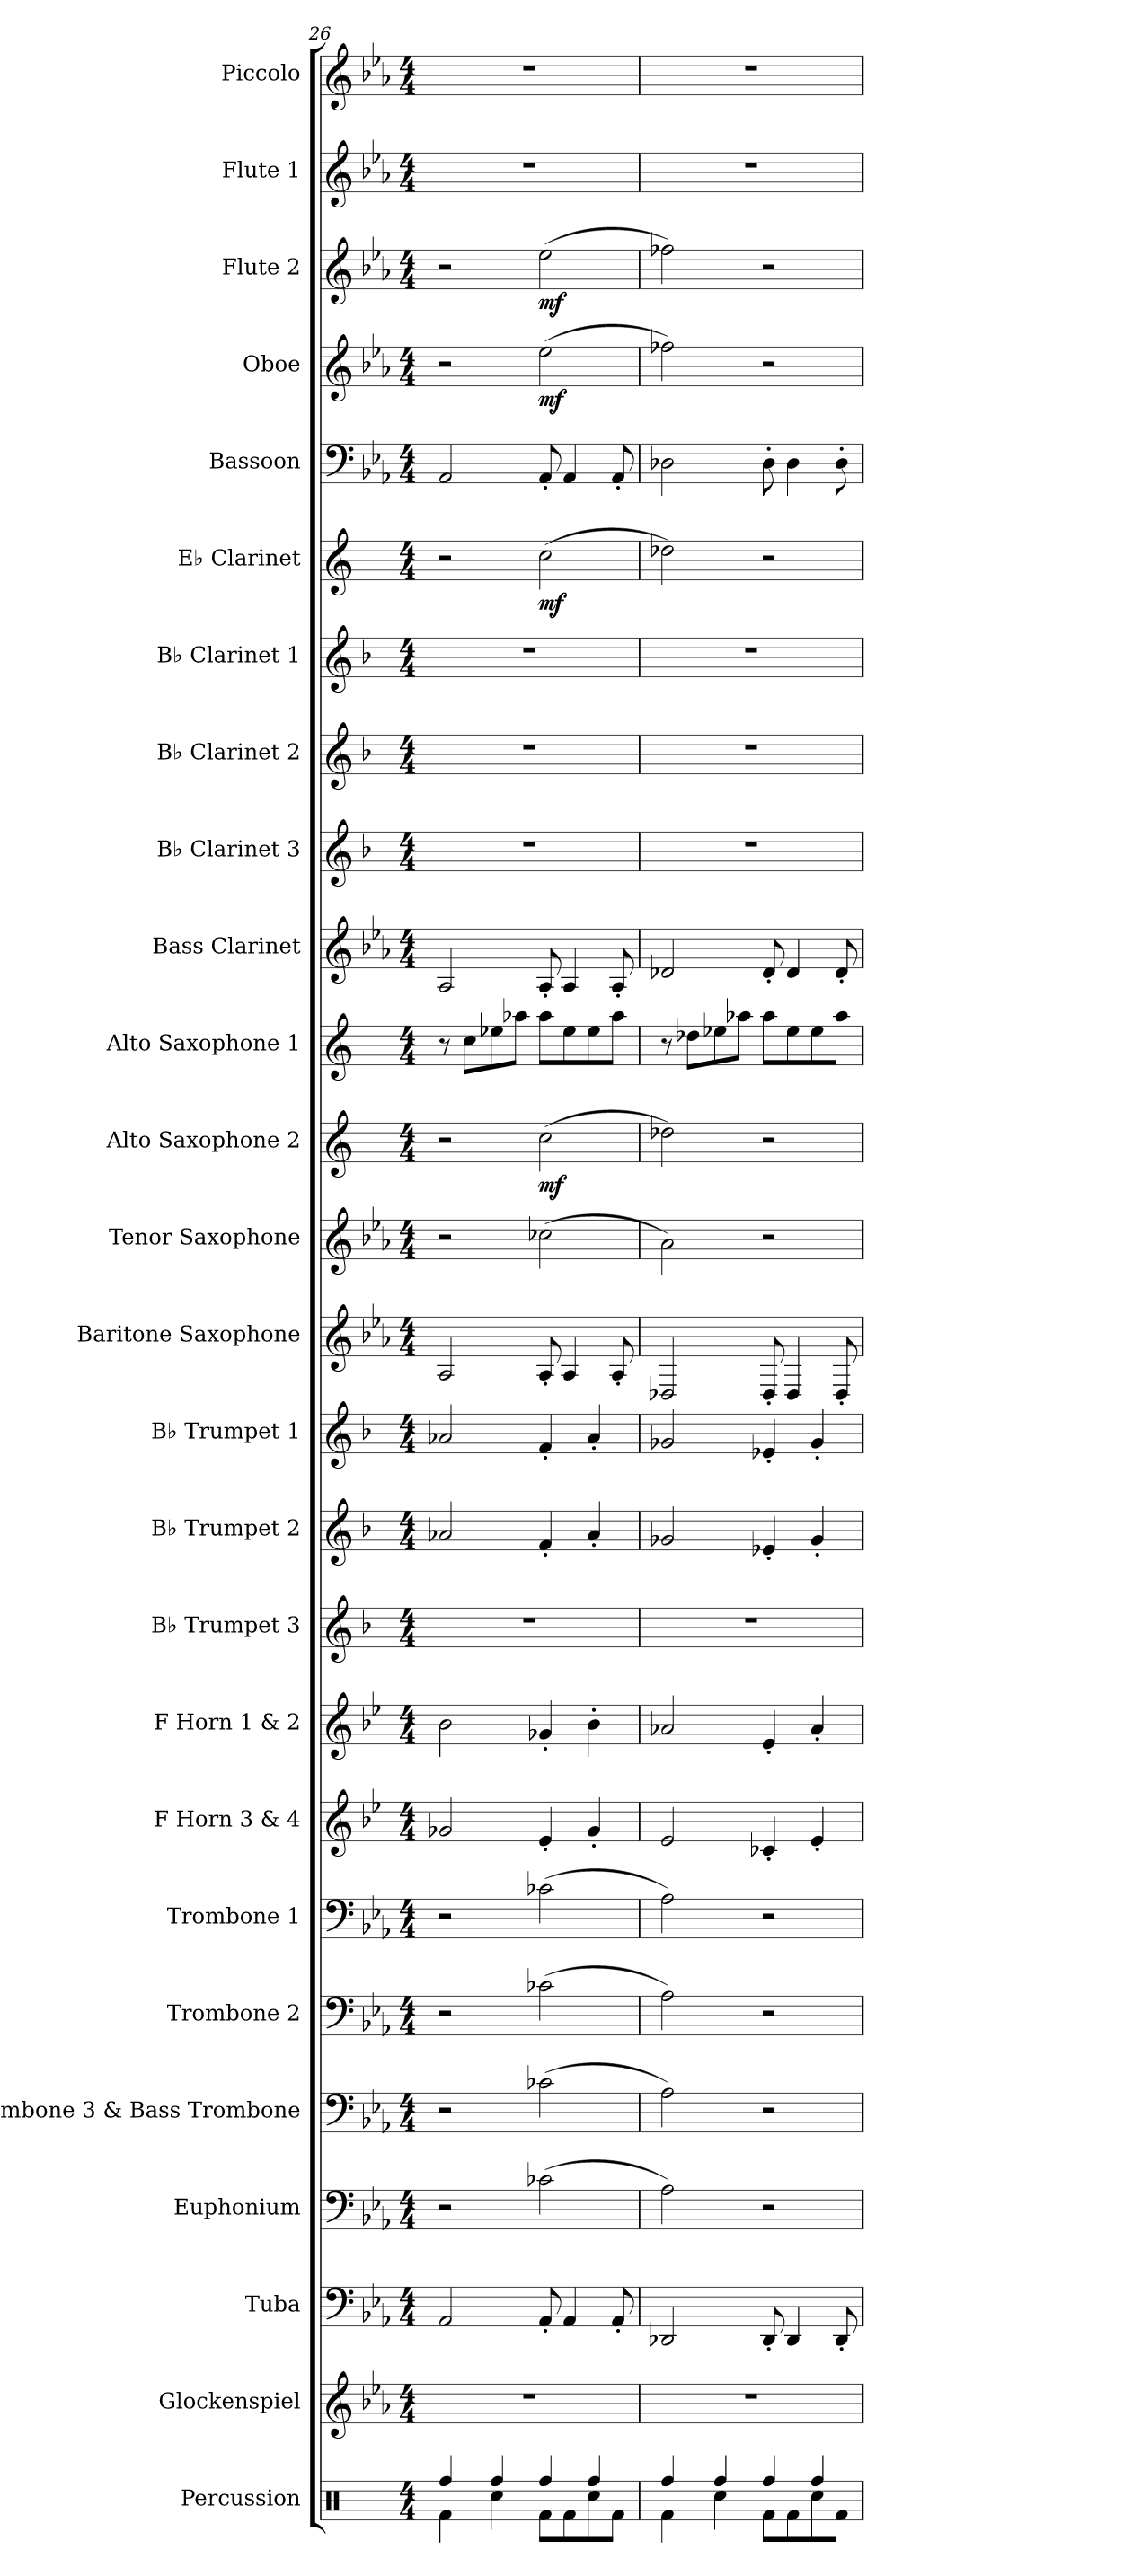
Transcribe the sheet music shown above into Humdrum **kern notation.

**kern	**kern	**kern	**kern	**kern	**kern	**kern	**kern	**kern	**kern	**kern	**kern	**kern	**kern	**kern	**dynam	**kern	**kern	**kern	**kern	**kern	**kern	**dynam	**kern	**kern	**dynam	**kern	**dynam	**kern	**kern
*part26	*part25	*part24	*part23	*part22	*part21	*part20	*part19	*part18	*part17	*part16	*part15	*part14	*part13	*part12	*part12	*part11	*part10	*part9	*part8	*part7	*part6	*part6	*part5	*part4	*part4	*part3	*part3	*part2	*part1
*staff26	*staff25	*staff24	*staff23	*staff22	*staff21	*staff20	*staff19	*staff18	*staff17	*staff16	*staff15	*staff14	*staff13	*staff12	*staff12	*staff11	*staff10	*staff9	*staff8	*staff7	*staff6	*staff6	*staff5	*staff4	*staff4	*staff3	*staff3	*staff2	*staff1
*I"Percussion	*I"Glockenspiel	*I"Tuba	*I"Euphonium	*I"Trombone 3 &amp; Bass Trombone	*I"Trombone 2	*I"Trombone 1	*I"F Horn 3 &amp; 4	*I"F Horn 1 &amp; 2	*I"B♭ Trumpet 3	*I"B♭ Trumpet 2	*I"B♭ Trumpet 1	*I"Baritone Saxophone	*I"Tenor Saxophone	*I"Alto Saxophone 2	*	*I"Alto Saxophone 1	*I"Bass Clarinet	*I"B♭ Clarinet 3	*I"B♭ Clarinet 2	*I"B♭ Clarinet 1	*I"E♭ Clarinet	*	*I"Bassoon	*I"Oboe	*	*I"Flute 2	*	*I"Flute 1	*I"Piccolo
*I'Perc.	*I'Glk.	*I'Tba.	*I'Euph.	*I'Tbn. 3 B. Tbn.	*I'Tbn. 2	*I'Tbn. 1	*I'F Hn. 3 4	*I'F Hn. 1 2	*I'B♭ Tpt. 3	*I'B♭ Tpt. 2	*I'B♭ Tpt. 1	*I'Bar. Sax.	*I'T. Sax.	*I'A. Sax. 2	*	*I'A. Sax. 1	*I'B. Cl.	*I'B♭ Cl. 3	*I'B♭ Cl. 2	*I'B♭ Cl. 1	*I'E♭ Cl.	*	*I'Bsn.	*I'Ob.	*	*I'Fl. 2	*	*I'Fl. 1	*I'Picc.
*clefX	*clefG2	*clefF4	*clefF4	*clefF4	*clefF4	*clefF4	*clefG2	*clefG2	*clefG2	*clefG2	*clefG2	*clefG2	*clefG2	*clefG2	*	*clefG2	*clefG2	*clefG2	*clefG2	*clefG2	*clefG2	*	*clefF4	*clefG2	*	*clefG2	*	*clefG2	*clefG2
*	*ITrd-14c-24	*	*	*	*	*	*ITrd4c7	*ITrd4c7	*ITrd1c2	*ITrd1c2	*ITrd1c2	*ITrd12c21	*ITrd8c14	*ITrd5c9	*	*ITrd5c9	*ITrd8c14	*ITrd1c2	*ITrd1c2	*ITrd1c2	*ITrd-2c-3	*	*	*	*	*	*	*	*ITrd-7c-12
*k[]	*k[b-e-a-]	*k[b-e-a-]	*k[b-e-a-]	*k[b-e-a-]	*k[b-e-a-]	*k[b-e-a-]	*k[b-e-a-]	*k[b-e-a-]	*k[b-e-a-]	*k[b-e-a-]	*k[b-e-a-]	*k[b-e-a-]	*k[b-e-a-]	*k[b-e-a-]	*	*k[b-e-a-]	*k[b-e-a-]	*k[b-e-a-]	*k[b-e-a-]	*k[b-e-a-]	*k[b-e-a-]	*	*k[b-e-a-]	*k[b-e-a-]	*	*k[b-e-a-]	*	*k[b-e-a-]	*k[b-e-a-]
*M4/4	*M4/4	*M4/4	*M4/4	*M4/4	*M4/4	*M4/4	*M4/4	*M4/4	*M4/4	*M4/4	*M4/4	*M4/4	*M4/4	*M4/4	*	*M4/4	*M4/4	*M4/4	*M4/4	*M4/4	*M4/4	*	*M4/4	*M4/4	*	*M4/4	*	*M4/4	*M4/4
=26	=26	=26	=26	=26	=26	=26	=26	=26	=26	=26	=26	=26	=26	=26	=26	=26	=26	=26	=26	=26	=26	=26	=26	=26	=26	=26	=26	=26	=26
*^	*	*	*	*	*	*	*	*	*	*	*	*	*	*	*	*	*	*	*	*	*	*	*	*	*	*	*	*	*
4Rff/	4Rf\	1r	2AA-/	2r	2r	2r	2r	2c-X/	2e-\	1r	2g-X/	2g-X/	2AA-/	2r	2r	.	8r	2AA-/	1r	1r	1r	2r	.	2AA-/	2r	.	2r	.	1r	1r
.	.	.	.	.	.	.	.	.	.	.	.	.	.	.	.	.	8e-\L	.	.	.	.	.	.	.	.	.	.	.	.	.
4Rff/	4Rcc\	.	.	.	.	.	.	.	.	.	.	.	.	.	.	.	8g-X\	.	.	.	.	.	.	.	.	.	.	.	.	.
.	.	.	.	.	.	.	.	.	.	.	.	.	.	.	.	.	8cc-X\J	.	.	.	.	.	.	.	.	.	.	.	.	.
!	!	!	!	!	!	!	!	!	!	!	!	!	!	!	!	!LO:DY:b	!	!	!	!	!	!	!LO:DY:b	!	!	!LO:DY:b	!	!LO:DY:b	!	!
4Rff/	8Rf\L	.	8AA-'/	(2c-X\	(2c-X\	(2c-X\	(2c-X\	4A-'/	4c-X'/	.	4e-'/	4e-'/	8AA-'/	(2c-X\	(2e-\	mf	8cc-\L	8AA-'/	.	.	.	(2ee-\	mf	8AA-'/	(2ee-\	mf	(2ee-\	mf	.	.
.	8Rf\	.	4AA-/	.	.	.	.	.	.	.	.	.	4AA-/	.	.	.	8g-\	4AA-/	.	.	.	.	.	4AA-/	.	.	.	.	.	.
4Rff/	8Rcc\	.	.	.	.	.	.	4c-'/	4e-'\	.	4g-'/	4g-'/	.	.	.	.	8g-\	.	.	.	.	.	.	.	.	.	.	.	.	.
.	8Rf\J	.	8AA-'/	.	.	.	.	.	.	.	.	.	8AA-'/	.	.	.	8cc-\J	8AA-'/	.	.	.	.	.	8AA-'/	.	.	.	.	.	.
=27	=27	=27	=27	=27	=27	=27	=27	=27	=27	=27	=27	=27	=27	=27	=27	=27	=27	=27	=27	=27	=27	=27	=27	=27	=27	=27	=27	=27	=27	=27
4Rff/	4Rf\	1r	2DD-X/	2A-\)	2A-\)	2A-\)	2A-\)	2A-/	2d-X/	1r	2f-X/	2f-X/	2DD-X/	2A-\)	2f-X\)	.	8r	2D-X/	1r	1r	1r	2ff-X\)	.	2D-X\	2ff-X\)	.	2ff-X\)	.	1r	1r
.	.	.	.	.	.	.	.	.	.	.	.	.	.	.	.	.	8f-X\L	.	.	.	.	.	.	.	.	.	.	.	.	.
4Rff/	4Rcc\	.	.	.	.	.	.	.	.	.	.	.	.	.	.	.	8g-X\	.	.	.	.	.	.	.	.	.	.	.	.	.
.	.	.	.	.	.	.	.	.	.	.	.	.	.	.	.	.	8cc-X\J	.	.	.	.	.	.	.	.	.	.	.	.	.
4Rff/	8Rf\L	.	8DD-'/	2r	2r	2r	2r	4F-X'/	4A-'/	.	4d-X'/	4d-X'/	8DD-'/	2r	2r	.	8cc-\L	8D-'/	.	.	.	2r	.	8D-'\	2r	.	2r	.	.	.
.	8Rf\	.	4DD-/	.	.	.	.	.	.	.	.	.	4DD-/	.	.	.	8g-\	4D-/	.	.	.	.	.	4D-\	.	.	.	.	.	.
4Rff/	8Rcc\	.	.	.	.	.	.	4A-'/	4d-'/	.	4f-'/	4f-'/	.	.	.	.	8g-\	.	.	.	.	.	.	.	.	.	.	.	.	.
.	8Rf\J	.	8DD-'/	.	.	.	.	.	.	.	.	.	8DD-'/	.	.	.	8cc-\J	8D-'/	.	.	.	.	.	8D-'\	.	.	.	.	.	.
*v	*v	*	*	*	*	*	*	*	*	*	*	*	*	*	*	*	*	*	*	*	*	*	*	*	*	*	*	*	*	*
=	=	=	=	=	=	=	=	=	=	=	=	=	=	=	=	=	=	=	=	=	=	=	=	=	=	=	=	=	=
*-	*-	*-	*-	*-	*-	*-	*-	*-	*-	*-	*-	*-	*-	*-	*-	*-	*-	*-	*-	*-	*-	*-	*-	*-	*-	*-	*-	*-	*-
